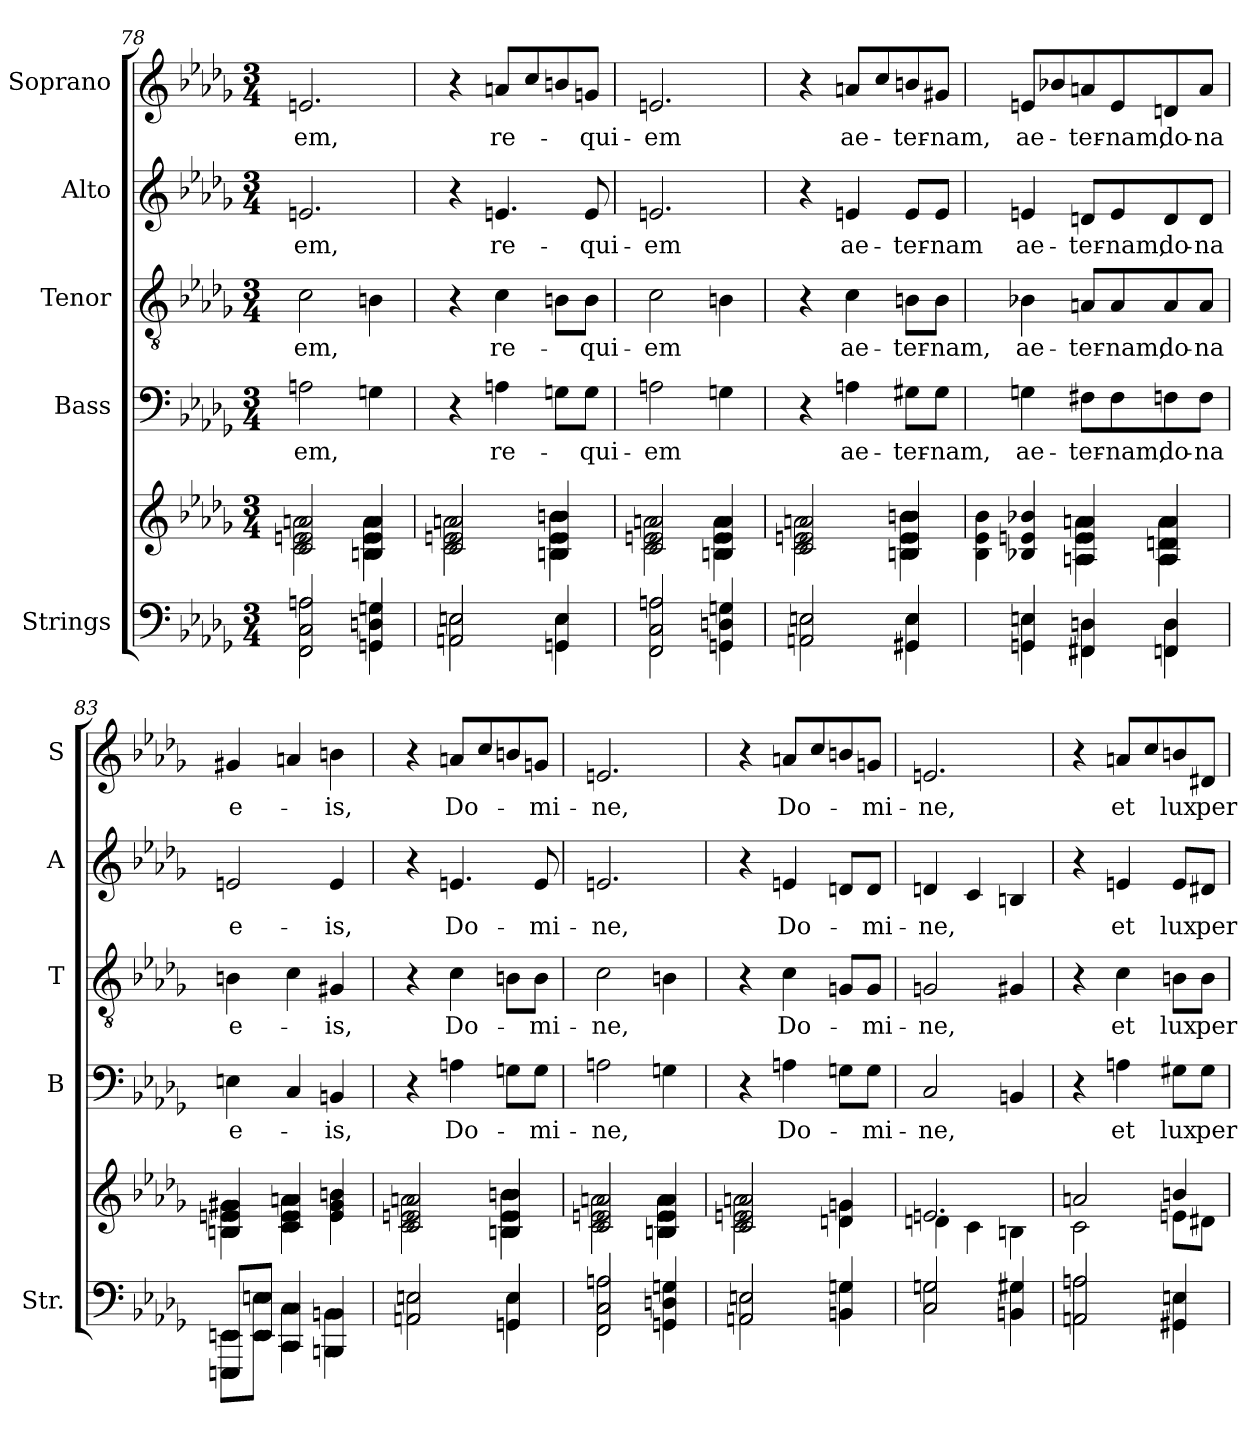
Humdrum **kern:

**kern	**kern	**kern	**text	**kern	**text	**kern	**text	**kern	**text
*part5	*part5	*part4	*part4	*part3	*part3	*part2	*part2	*part1	*part1
*staff6	*staff5	*staff4	*staff4	*staff3	*staff3	*staff2	*staff2	*staff1	*staff1
*I"Strings	*	*I"Bass	*	*I"Tenor	*	*I"Alto	*	*I"Soprano	*
*I'Str.	*	*I'B	*	*I'T	*	*I'A	*	*I'S	*
!!LO:LB:g=z
*clefF4	*clefG2	*clefF4	*	*clefGv2	*	*clefG2	*	*clefG2	*
*k[b-e-a-d-g-]	*k[b-e-a-d-g-]	*k[b-e-a-d-g-]	*	*k[b-e-a-d-g-]	*	*k[b-e-a-d-g-]	*	*k[b-e-a-d-g-]	*
*D-:	*D-:	*D-:	*	*D-:	*	*D-:	*	*D-:	*
*M3/4	*M3/4	*M3/4	*	*M3/4	*	*M3/4	*	*M3/4	*
=78	=78	=78	=78	=78	=78	=78	=78	=78	=78
*^	*^	*	*	*	*	*	*	*	*
!	!	!	!	!	!LO:LY:b	!	!LO:LY:b	!	!LO:LY:b	!	!LO:LY:b
2FF/ 2C/ 2An/	2FF\ 2C\ 2A\	2c/ 2en/ 2an/	2c\ 2e\ 2a\	2An\	-em,	2c\	-em,	2.en/	-em,	2.en/	-em,
4GGn/ 4Dn/ 4Gn/	4GG\ 4D\ 4G\	4Bn/ 4e/ 4a/	4B\ 4e\ 4a\	4Gn\	.	4Bn\	.	.	.	.	.
=79	=79	=79	=79	=79	=79	=79	=79	=79	=79	=79	=79
2AAn/ 2En/	2AA\ 2E\	2c/ 2en/ 2an/	2c\ 2e\ 2a\	4r	.	4r	.	4r	.	4r	.
!	!	!	!	!	!LO:LY:b	!	!LO:LY:b	!	!LO:LY:b	!	!LO:LY:b
.	.	.	.	4An\	re-	4c\	re-	4.en/	re-	8an/L	re-
.	.	.	.	.	.	.	.	.	.	8cc/	.
4GGn/ 4E/	4GG\ 4E\	4Bn/ 4e/ 4bn/	4B\ 4e\ 4b\	8Gn\L	.	8Bn\L	.	.	.	8bn/	.
!	!	!	!	!	!LO:LY:b	!	!LO:LY:b	!	!LO:LY:b	!	!LO:LY:b
.	.	.	.	8G\J	-qui-	8B\J	-qui-	8e/	-qui-	8gn/J	-qui-
=80	=80	=80	=80	=80	=80	=80	=80	=80	=80	=80	=80
!	!	!	!	!	!LO:LY:b	!	!LO:LY:b	!	!LO:LY:b	!	!LO:LY:b
2FF/ 2C/ 2An/	2FF\ 2C\ 2A\	2c/ 2en/ 2an/	2c\ 2e\ 2a\	2An\	-em	2c\	-em	2.en/	-em	2.en/	-em
4GGn/ 4Dn/ 4Gn/	4GG\ 4D\ 4G\	4Bn/ 4e/ 4a/	4B\ 4e\ 4a\	4Gn\	.	4Bn\	.	.	.	.	.
=81	=81	=81	=81	=81	=81	=81	=81	=81	=81	=81	=81
2AAn/ 2En/	2AA\ 2E\	2c/ 2en/ 2an/	2c\ 2e\ 2a\	4r	.	4r	.	4r	.	4r	.
!	!	!	!	!	!LO:LY:b	!	!LO:LY:b	!	!LO:LY:b	!	!LO:LY:b
.	.	.	.	4An\	ae-	4c\	ae-	4en/	ae-	8an/L	ae-
.	.	.	.	.	.	.	.	.	.	8cc/	.
!	!	!	!	!	!LO:LY:b	!	!LO:LY:b	!	!LO:LY:b	!	!LO:LY:b
4GG#X/ 4E/	4GG#\ 4E\	4Bn/ 4e/ 4bn/	4B\ 4e\ 4b\	8G#X\L	-ter-	8Bn\L	-ter-	8e/L	-ter-	8bn/	-ter-
!	!	!	!	!	!LO:LY:b	!	!LO:LY:b	!	!LO:LY:b	!	!LO:LY:b
.	.	.	.	8G#\J	-nam,	8B\J	-nam,	8e/J	-nam	8g#X/J	-nam,
!!LO:PB:g=z
=82	=82	=82	=82	=82	=82	=82	=82	=82	=82	=82	=82
!	!	!	!	!	!LO:LY:b	!	!LO:LY:b	!	!LO:LY:b	!	!LO:LY:b
4GGn/ 4En/	4GG\ 4E\	4B-X/ 4en/ 4b-X/	4B-\ 4e\ 4b-\	4Gn\	ae-	4B-X\	ae-	4en/	ae-	8en/L	ae-
.	.	.	.	.	.	.	.	.	.	8b-X/	.
!	!	!	!	!	!LO:LY:b	!	!LO:LY:b	!	!LO:LY:b	!	!LO:LY:b
4FF#X/ 4Dn/	4FF#\ 4D\	4An/ 4e/ 4an/	4A\ 4e\ 4a\	8F#X\L	-ter-	8An/L	-ter-	8dn/L	-ter-	8an/	-ter-
!	!	!	!	!	!LO:LY:b	!	!LO:LY:b	!	!LO:LY:b	!	!LO:LY:b
.	.	.	.	8F#\	-nam,	8A/	-nam,	8e/	-nam,	8e/	-nam,
!	!	!	!	!	!LO:LY:b	!	!LO:LY:b	!	!LO:LY:b	!	!LO:LY:b
4FFn/ 4D/	4FF\ 4D\	4A/ 4dn/ 4a/	4A\ 4d\ 4a\	8Fn\	do-	8A/	do-	8d/	do-	8dn/	do-
!	!	!	!	!	!LO:LY:b	!	!LO:LY:b	!	!LO:LY:b	!	!LO:LY:b
.	.	.	.	8F\J	-na	8A/J	-na	8d/J	-na	8a/J	-na
=83	=83	=83	=83	=83	=83	=83	=83	=83	=83	=83	=83
!	!	!	!	!	!LO:LY:b	!	!LO:LY:b	!	!LO:LY:b	!	!LO:LY:b
8EEEn/ 8EEn/L	8EEE\ 8EE\L	4Bn/ 4en/ 4g#X/	4B\ 4e\ 4g#\	4En\	e-	4Bn\	e-	2en/	e-	4g#X/	e-
8EE/ 8En/J	8EE\ 8E\J	.	.	.	.	.	.	.	.	.	.
4CC/ 4C/	4CC\ 4C\	4c/ 4e/ 4an/	4c\ 4e\ 4a\	4C/	.	4c\	.	.	.	4an/	.
!	!	!	!	!	!LO:LY:b	!	!LO:LY:b	!	!LO:LY:b	!	!LO:LY:b
4BBBn/ 4BBn/	4BBB\ 4BB\	4e/ 4g#/ 4bn/	4e\ 4g#\ 4b\	4BBn/	-is,	4G#X/	-is,	4e/	-is,	4bn\	-is,
=84	=84	=84	=84	=84	=84	=84	=84	=84	=84	=84	=84
2AAn/ 2En/	2AA\ 2E\	2c/ 2en/ 2an/	2c\ 2e\ 2a\	4r	.	4r	.	4r	.	4r	.
!	!	!	!	!	!LO:LY:b	!	!LO:LY:b	!	!LO:LY:b	!	!LO:LY:b
.	.	.	.	4An\	Do-	4c\	Do-	4.en/	Do-	8an/L	Do-
.	.	.	.	.	.	.	.	.	.	8cc/	.
4GGn/ 4E/	4GG\ 4E\	4Bn/ 4e/ 4bn/	4B\ 4e\ 4b\	8Gn\L	.	8Bn\L	.	.	.	8bn/	.
!	!	!	!	!	!LO:LY:b	!	!LO:LY:b	!	!LO:LY:b	!	!LO:LY:b
.	.	.	.	8G\J	-mi-	8B\J	-mi-	8e/	-mi-	8gn/J	-mi-
=85	=85	=85	=85	=85	=85	=85	=85	=85	=85	=85	=85
!	!	!	!	!	!LO:LY:b	!	!LO:LY:b	!	!LO:LY:b	!	!LO:LY:b
2FF/ 2C/ 2An/	2FF\ 2C\ 2A\	2c/ 2en/ 2an/	2c\ 2e\ 2a\	2An\	-ne,	2c\	-ne,	2.en/	-ne,	2.en/	-ne,
4GGn/ 4Dn/ 4Gn/	4GG\ 4D\ 4G\	4Bn/ 4e/ 4a/	4B\ 4e\ 4a\	4Gn\	.	4Bn\	.	.	.	.	.
!!LO:LB:g=z
=86	=86	=86	=86	=86	=86	=86	=86	=86	=86	=86	=86
2AAn/ 2En/	2AA\ 2E\	2c/ 2en/ 2an/	2c\ 2e\ 2a\	4r	.	4r	.	4r	.	4r	.
!	!	!	!	!	!LO:LY:b	!	!LO:LY:b	!	!LO:LY:b	!	!LO:LY:b
.	.	.	.	4An\	Do-	4c\	Do-	4en/	Do-	8an/L	Do-
.	.	.	.	.	.	.	.	.	.	8cc/	.
4BBn/ 4Gn/	4BB\ 4G\	4dn/ 4gn/	4d\ 4g\	8Gn\L	.	8Gn/L	.	8dn/L	.	8bn/	.
!	!	!	!	!	!LO:LY:b	!	!LO:LY:b	!	!LO:LY:b	!	!LO:LY:b
.	.	.	.	8G\J	-mi-	8G/J	-mi-	8d/J	-mi-	8gn/J	-mi-
=87	=87	=87	=87	=87	=87	=87	=87	=87	=87	=87	=87
!	!	!	!	!	!LO:LY:b	!	!LO:LY:b	!	!LO:LY:b	!	!LO:LY:b
2C/ 2Gn/	2C\ 2G\	2.en/	4dn\	2C/	-ne,	2Gn/	-ne,	4dn/	-ne,	2.en/	-ne,
.	.	.	4c\	.	.	.	.	4c/	.	.	.
4BBn/ 4G#X/	4BB\ 4G#\	.	4Bn\	4BBn/	.	4G#X/	.	4Bn/	.	.	.
=88	=88	=88	=88	=88	=88	=88	=88	=88	=88	=88	=88
2AAn/ 2An/	2AA\ 2A\	2an/	2c\	4r	.	4r	.	4r	.	4r	.
!	!	!	!	!	!LO:LY:b	!	!LO:LY:b	!	!LO:LY:b	!	!LO:LY:b
.	.	.	.	4An\	et	4c\	et	4en/	et	8an/L	et
.	.	.	.	.	.	.	.	.	.	8cc/	.
!	!	!	!	!	!LO:LY:b	!	!LO:LY:b	!	!LO:LY:b	!	!LO:LY:b
4GG#X/ 4En/	4GG#\ 4E\	4bn/	8en\L	8G#X\L	lux	8Bn\L	lux	8e/L	lux	8bn/	lux
!	!	!	!	!	!LO:LY:b	!	!LO:LY:b	!	!LO:LY:b	!	!LO:LY:b
.	.	.	8d#X\J	8G#\J	per-	8B\J	per-	8d#X/J	per-	8d#X/J	per-
*v	*v	*	*	*	*	*	*	*	*	*	*
*	*v	*v	*	*	*	*	*	*	*	*
=	=	=	=	=	=	=	=	=	=
*-	*-	*-	*-	*-	*-	*-	*-	*-	*-
